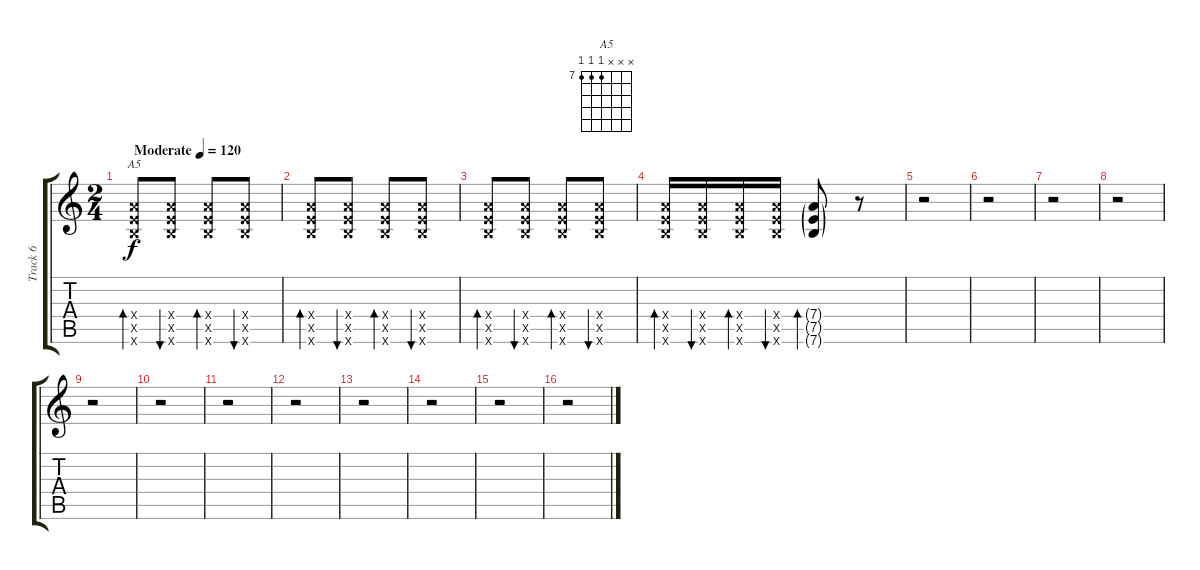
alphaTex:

\track ("Track 6" "Track 6") {instrument distortionguitar}
\staff {score tabs}
\tuning (E4 B3 G3 D3 A2 E2) {hide}
\chord ("A5" x x x 7 7 7) {firstfret 7}
\ts (2 4)
\tempo (120 "Moderate")
\clef g2
\ks c
(7.4{x} 7.5{x} 7.6{x}).8{bd 60 ch "A5" dy f instrument distortionguitar} (7.4{x} 7.5{x} 7.6{x}).8{bu 60} (7.4{x} 7.5{x} 7.6{x}).8{bd 60} (7.4{x} 7.5{x} 7.6{x}).8{bu 60} |
(7.4{x} 7.5{x} 7.6{x}).8{bd 60} (7.4{x} 7.5{x} 7.6{x}).8{bu 60} (7.4{x} 7.5{x} 7.6{x}).8{bd 60} (7.4{x} 7.5{x} 7.6{x}).8{bu 60} |
(7.4{x} 7.5{x} 7.6{x}).8{bd 60} (7.4{x} 7.5{x} 7.6{x}).8{bu 60} (7.4{x} 7.5{x} 7.6{x}).8{bd 60} (7.4{x} 7.5{x} 7.6{x}).8{bu 60} |
(7.4{x} 7.5{x} 7.6{x}).16{bd 60} (7.4{x} 7.5{x} 7.6{x}).16{bu 60} (7.4{x} 7.5{x} 7.6{x}).16{bd 60} (7.4{x} 7.5{x} 7.6{x}).16{bu 60} (7.4{g} 7.5{g} 7.6{g}).8{bd 60} r.8 |
r.2 |
r.2 |
r.2 |
r.2 |
r.2 |
r.2 |
r.2 |
r.2 |
r.2 |
r.2 |
r.2 |
r.2
